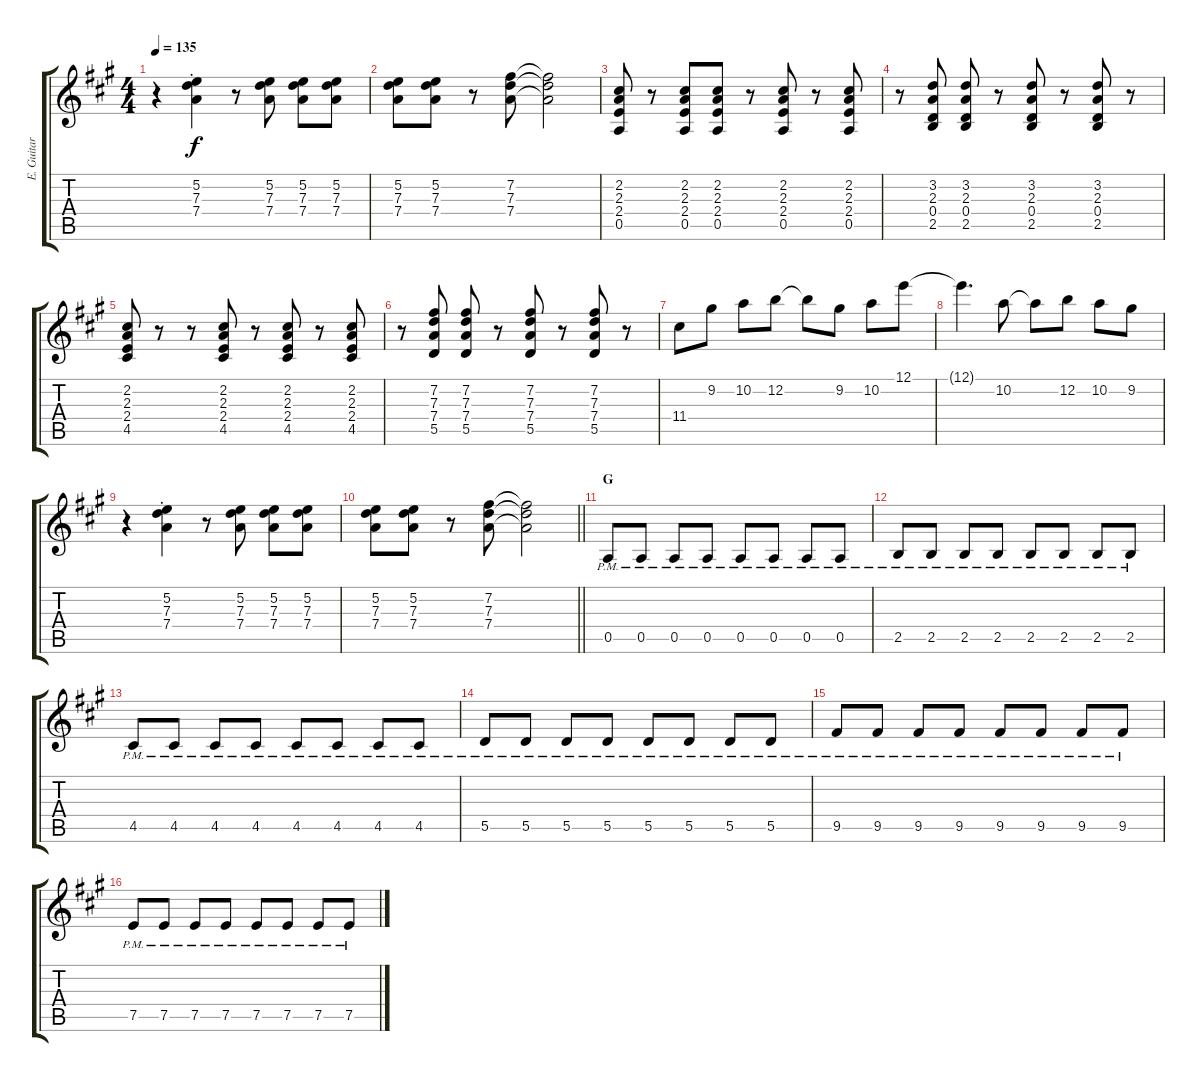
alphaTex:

\track ("E. Guitar I" "E. Guitar ") {instrument overdrivenguitar}
\staff {score tabs}
\tuning (E4 B3 G3 D3 A2 E2) {hide}
\ts (4 4)
\tempo 135
\clef g2
\ks a
r.4{dy f} (5.2{st} 7.3{st} 7.4{st}).4 r.8 (5.2 7.3 7.4).8 (5.2 7.3 7.4).8 (5.2 7.3 7.4).8 |
(5.2 7.3 7.4).8 (5.2 7.3 7.4).8 r.8 (7.2 7.3 7.4).8 (7.2{t} 7.3{t} 7.4{t}).2 |
(2.2 2.3 2.4 0.5).8 r.8 (2.2 2.3 2.4 0.5).8 (2.2 2.3 2.4 0.5).8 r.8 (2.2 2.3 2.4 0.5).8 r.8 (2.2 2.3 2.4 0.5).8 |
r.8 (3.2 2.3 0.4 2.5).8 (3.2 2.3 0.4 2.5).8 r.8 (3.2 2.3 0.4 2.5).8 r.8 (3.2 2.3 0.4 2.5).8 r.8 |
(2.2 2.3 2.4 4.5).8 r.8 r.8 (2.2 2.3 2.4 4.5).8 r.8 (2.2 2.3 2.4 4.5).8 r.8 (2.2 2.3 2.4 4.5).8 |
r.8 (7.2 7.3 7.4 5.5).8 (7.2 7.3 7.4 5.5).8 r.8 (7.2 7.3 7.4 5.5).8 r.8 (7.2 7.3 7.4 5.5).8 r.8 |
11.4.8 9.2.8 10.2.8 12.2.8 12.2{t}.8 9.2.8 10.2.8 12.1.8 |
12.1{t}.4{d} 10.2.8 10.2{t}.8 12.2.8 10.2.8 9.2.8 |
r.4 (5.2{st} 7.3{st} 7.4{st}).4 r.8 (5.2 7.3 7.4).8 (5.2 7.3 7.4).8 (5.2 7.3 7.4).8 |
\barLineRight lightlight
(5.2 7.3 7.4).8 (5.2 7.3 7.4).8 r.8 (7.2 7.3 7.4).8 (7.2{t} 7.3{t} 7.4{t}).2 |
\section ("" "G")
0.5{pm}.8 0.5{pm}.8 0.5{pm}.8 0.5{pm}.8 0.5{pm}.8 0.5{pm}.8 0.5{pm}.8 0.5{pm}.8 |
2.5{pm}.8 2.5{pm}.8 2.5{pm}.8 2.5{pm}.8 2.5{pm}.8 2.5{pm}.8 2.5{pm}.8 2.5{pm}.8 |
4.5{pm}.8 4.5{pm}.8 4.5{pm}.8 4.5{pm}.8 4.5{pm}.8 4.5{pm}.8 4.5{pm}.8 4.5{pm}.8 |
5.5{pm}.8 5.5{pm}.8 5.5{pm}.8 5.5{pm}.8 5.5{pm}.8 5.5{pm}.8 5.5{pm}.8 5.5{pm}.8 |
9.5{pm}.8 9.5{pm}.8 9.5{pm}.8 9.5{pm}.8 9.5{pm}.8 9.5{pm}.8 9.5{pm}.8 9.5{pm}.8 |
7.5{pm}.8 7.5{pm}.8 7.5{pm}.8 7.5{pm}.8 7.5{pm}.8 7.5{pm}.8 7.5{pm}.8 7.5{pm}.8
